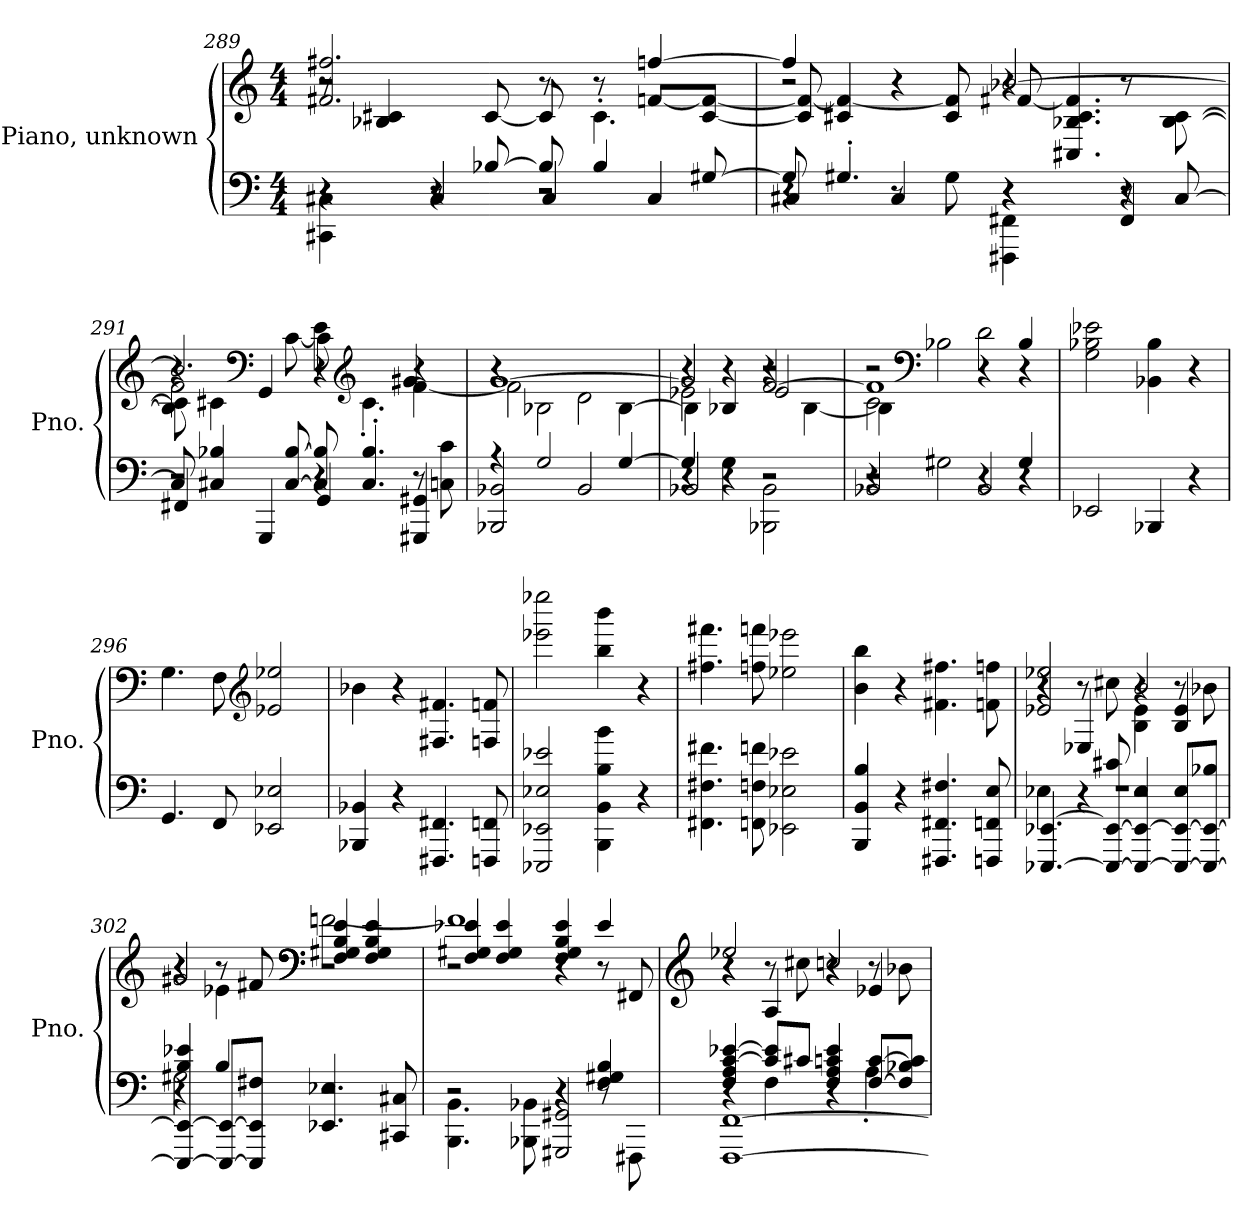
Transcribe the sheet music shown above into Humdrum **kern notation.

**kern	**kern
*part1	*part1
*staff2	*staff1
*I"Piano, unknown	*
*I'Pno.	*
!!LO:PB:g=z
*clefF4	*clefG2
*k[]	*k[]
*M4/4	*M4/4
=289	=289
*^	*^
*	*^	*	*^
4r	4CC#X\ 4C#X\	4r	2.f#X/ 2.ff#X/	8r	2r
.	.	.	.	4B-X/ 4c#X/	.
8r	4r	4C#/	.	.	.
[8B-X/	.	.	.	[8c#/	.
8B-/]	2r	4C#/	.	8c#/]	8r
4B-/	.	.	.	8r	4.c#'\
.	.	4C#/	[4ffn/	[8fn/L	.
[8G#X/	.	.	.	[8c#/ 8f/_J	.
=290	=290	=290	=290	=290	=290
8G#/]	4r	4C#X/	4ff/]	8c#/] 8f/_	2r
4.G#X'/	.	.	.	4c#X/ 4f/_	.
.	8r	4C#/	4r	.	.
.	8G#\	.	.	8c#/ 8f/]	.
4r	4FFF#X\ 4FF#X\	4r	[2b-X/	[8f#X/	4r
.	.	.	.	4.C#X/ 4.B-X/ 4.c#/ 4.f#/]	.
8r	4r	4FF#/	.	.	8r
[8C#/	.	.	.	.	[8B-\ [8c#\
!!LO:LB:g=z
=291	=291	=291	=291	=291	=291
*	*	*	*	*	*^
8C#/]	2r	4FF#X/	2.b-/]	2f\	4r	8B-\] 8c#\]
4C#X/ 4B-X/	.	.	.	.	.	4c#X\
*	*	*	*clefF4	*	*	*
.	.	4GGG/	.	.	4GG/	.
[8C#/ [8B-/	.	.	.	.	.	[8c#\
8C#/] 8B-/]	4r	4GG/	.	4e\	4r	8c#\]
*	*	*	*clefG2	*	*	*
4.C#/' 4.B-/'	.	.	.	.	.	4.c#'\
.	8r	4GGG#X/ 4GG#X/	4r	[4f\	4g#X/	.
.	8Cn\ 8c\	.	.	.	.	.
*	*v	*v	*	*	*	*
*	*	*	*	*v	*v
=292	=292	=292	=292	=292
4r	2BBB-X/ 2BB-X/	[1g	2f\]	4r
2G/	.	.	.	2B-X\
.	2BB-/	.	2d\	.
[4G/	.	.	.	[4B-\
=293	=293	=293	=293	=293
*	*^	*	*	*^
4G/]	4r	2BB-X/	2g/]	2e-X\	4r	4B-\]
4r	4G\	.	.	.	4B-X/	4r
2r	2BBB-X\ 2BB-\	2r	[2f/	2r	2e-/	4r
.	.	.	.	.	.	[4B-\
=294	=294	=294	=294	=294	=294	=294
2r	4r	2BB-X/	1f]	2c\	2r	4B-\]
*	*	*	*clefF4	*	*	*
.	2G#X\	.	.	.	.	2B-X\
4r	.	2BB-/	.	2d\	4r	.
4G#/	4r	.	.	.	4B-/	4r
*v	*v	*v	*	*	*	*
*	*v	*v	*v	*v
=295	=295
2EE-X/	2G\ 2B-X\ 2e-X\
4BBB-X/	4BB-X\ 4B-\
4r	4r
!!LO:LB:g=z
=296	=296
4.GG/	4.G\
8FF/	8F\
*	*clefG2
2EE-X/ 2E-X/	2e-X/ 2ee-X/
=297	=297
4BBB-X/ 4BB-X/	4b-X\
4r	4r
4.FFF#X/ 4.FF#X/	4.F#X/ 4.f#X/
8FFFn/ 8FFn/	8Fn/ 8fn/
=298	=298
2EEE-X/ 2EE-X/ 2E-X/ 2e-X/	2eee-X\ 2eeee-X\
4BBB\ 4BB\ 4B\ 4b\	4bb\ 4bbb\
4r	4r
=299	=299
4.FF#X\ 4.F#X\ 4.f#X\	4.ff#X\ 4.fff#X\
8FFn\ 8Fn\ 8fn\	8ffn\ 8fffn\
2EE-X\ 2E-X\ 2e-X\	2ee-X\ 2eee-X\
=300	=300
4BBB/ 4BB/ 4B/	4b\ 4bb\
4r	4r
4.FFF#X/ 4.FF#X/ 4.F#X/	4.f#X\ 4.ff#X\
8FFFn/ 8FFn/ 8E/	8fn\ 8ffn\
=301	=301
*^	*^
*	*^	*	*^
1r	4E-X\	[4.EEE-X/ [4.EE-X/	2e-X/ 2ee-X/	4r	4r
.	4r	.	.	8r	4E-X/
.	.	8EEE-/_ 8EE-/_ 8c#X/	.	8cc#X\	.
.	2r	4EEE-/_ 4EE-/_ 4E-/	2b/	4B\ 4e-\	4r
.	.	8EEE-/_ 8EE-/_ 8E-/L	.	8r	4B/ 4e-/
.	.	8EEE-/_ 8EE-/_ 8B-X/J	.	8b-X\	.
!!LO:LB:g=z	!!	!!
=302	=302	=302	=302	=302	=302
4r	2G#X\	4EEE-/_ 4EE-/_ 4B/ 4e-X/	2g#X/	4r	4r
4B/	.	8EEE-/_ 8EE-/_L	.	4e-X\	8r
.	.	8EEE-/] 8EE-/] 8F#X/J	.	.	8f#X/
*	*	*	*clefF4	*	*
2r	2r	4.EE-X/ 4.E-X/	2r	[2fn\	4F/ 4G#X/ 4B/ 4e-/
.	.	.	.	.	4F/ 4G#/ 4B/ 4e-/
.	.	8CC#X/ 8C#X/	.	.	.
=303	=303	=303	=303	=303	=303
2r	4.BBB\ 4.BB\	2r	2r	1f]	4F/ 4G#X/ 4e-X/
.	.	.	.	.	4F/ 4G#/ 4e-/
.	8BBB-X\ 8BB-X\	.	.	.	.
4r	4r	2GGG#X/ 2GG#X/	4r	.	4F/ 4G#/ 4B/ 4e-/
4F/ 4G#X/ 4B/	8r	.	4e-/	.	8r
.	8FFF#X\	.	.	.	8FF#X/
=304	=304	=304	=304	=304	=304
*	*	*	*clefG2	*	*
4F/ 4A/ [4c/ [4e-X/	4r	[1FFF [1FF	2ee-X/	4r	4r
8c/] 8e-/]L	4F\	.	.	8r	4A/
8c#X/J	.	.	.	8cc#X\	.
4F/ 4A/ 4cn/ 4e-/	4r	.	2ccn/	4r	4r
[8F/ [8c/L	4A'\	.	.	8r	4e-X/
8F/] 8B-X/ 8c/]J	.	.	.	8b-X\	.
*v	*v	*v	*	*	*
*	*v	*v	*v
=	=
*-	*-
